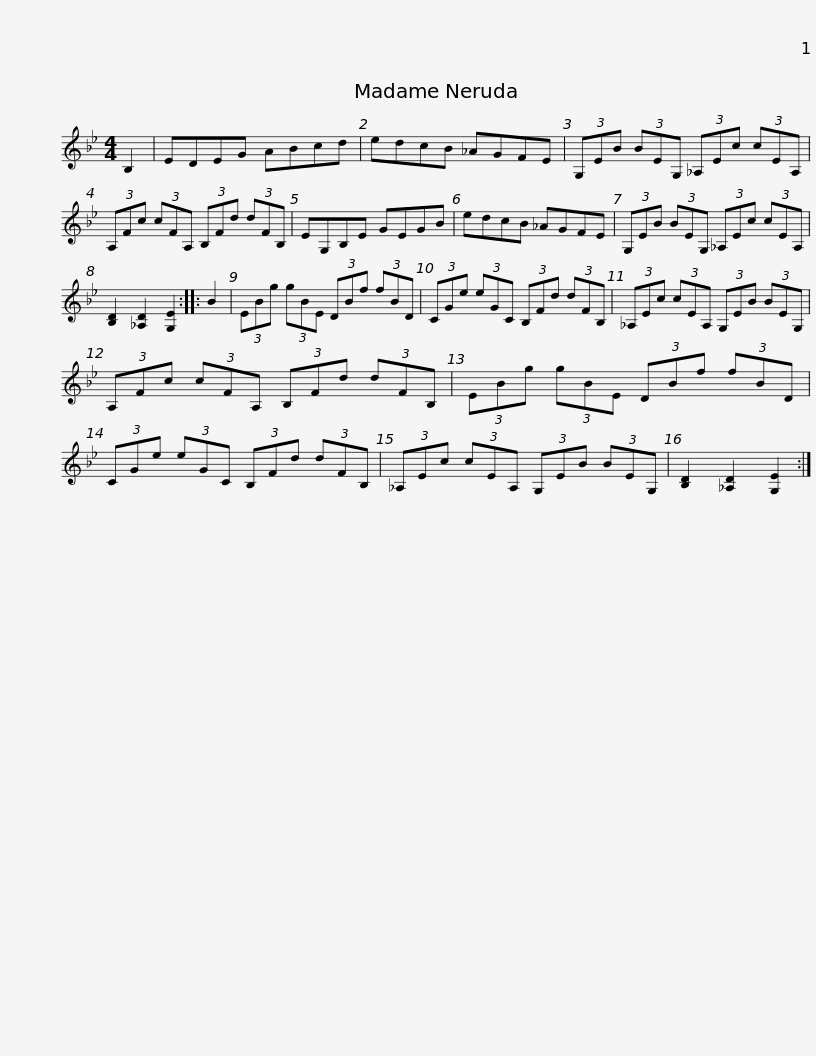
X:1
L:1/8
M:4/4
I:linebreak $
K:Gmin
V:1 treble
V:1
 B,2 | EDEG ABcd | edcB _AGFE | (3G,EB (3BEG, (3_A,Ec (3cEA, | (3A,Fc (3cFA, (3B,Fd (3dFB, |$ %5
 EG,B,E GEGB | edcB _AGFE | (3G,EB (3BEG, (3_A,Ec (3cEA, | [B,D]2 [_A,D]2 [G,E]2 :: B2 |$ %10
 (3EBg (3gBE (3DBf (3fBD | (3CGe (3eGC (3B,Fd (3dFB, | (3_A,Ec (3cEA, (3G,EB (3BEG, |$ (3A,Fc (3cFA, (3B,Fd (3dFB, | (3EBg (3gBE (3DBf (3fBD | %15
 (3CGe (3eGC (3B,Fd (3dFB, |$ (3_A,Ec (3cEA, (3G,EB (3BEG, | [B,D]2 [_A,D]2 [G,E]2 :| %18
